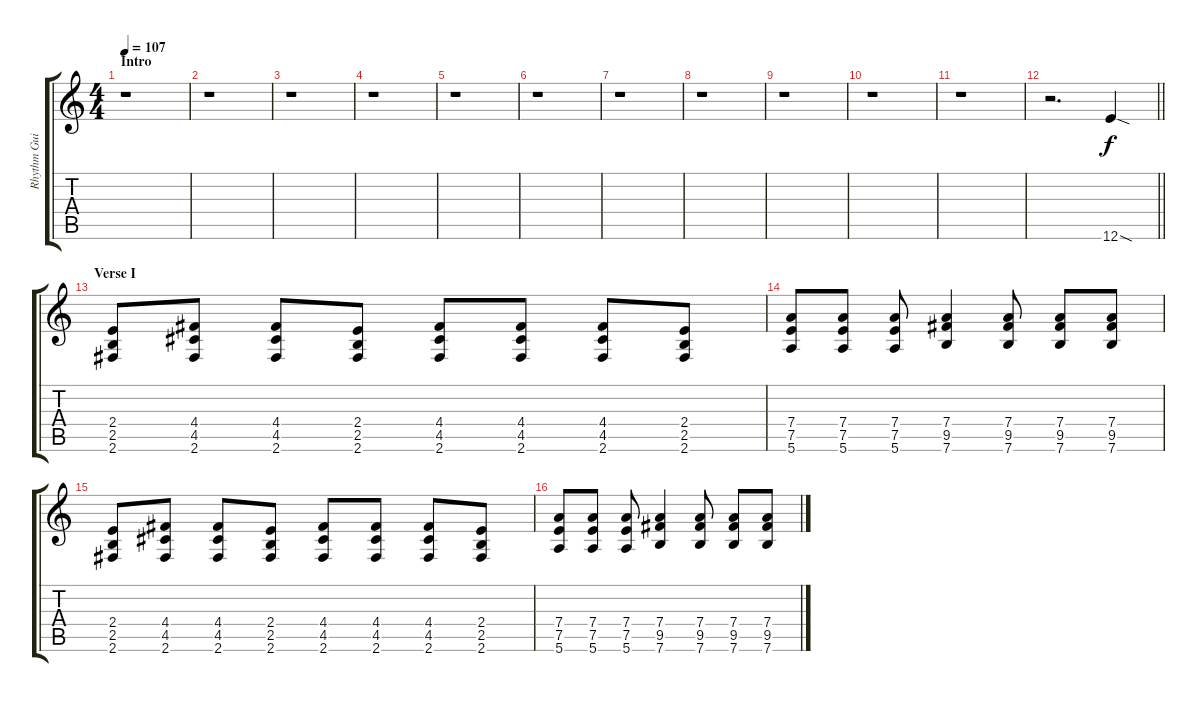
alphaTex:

\track ("Rhythm Guitar" "Rhythm Gui") {instrument overdrivenguitar}
\staff {score tabs}
\tuning (E4 B3 G3 D3 A2 E2) {hide}
\ts (4 4)
\section ("" "Intro")
\tempo 107
\clef g2
\ks c
r.1{dy f instrument overdrivenguitar} |
r.1 |
r.1 |
r.1 |
r.1 |
r.1 |
r.1 |
r.1 |
r.1 |
r.1 |
r.1 |
\barLineRight lightlight
r.2{d} 12.6{sod}.4 |
\section ("" "Verse I")
(2.4 2.5 2.6).8 (4.4 4.5 2.6).8 (4.4 4.5 2.6).8 (2.4 2.5 2.6).8 (4.4 4.5 2.6).8 (4.4 4.5 2.6).8 (4.4 4.5 2.6).8 (2.4 2.5 2.6).8 |
(7.4 7.5 5.6).8 (7.4 7.5 5.6).8 (7.4 7.5 5.6).8 (7.4 9.5 7.6).4 (7.4 9.5 7.6).8 (7.4 9.5 7.6).8 (7.4 9.5 7.6).8 |
(2.4 2.5 2.6).8 (4.4 4.5 2.6).8 (4.4 4.5 2.6).8 (2.4 2.5 2.6).8 (4.4 4.5 2.6).8 (4.4 4.5 2.6).8 (4.4 4.5 2.6).8 (2.4 2.5 2.6).8 |
(7.4 7.5 5.6).8 (7.4 7.5 5.6).8 (7.4 7.5 5.6).8 (7.4 9.5 7.6).4 (7.4 9.5 7.6).8 (7.4 9.5 7.6).8 (7.4 9.5 7.6).8
